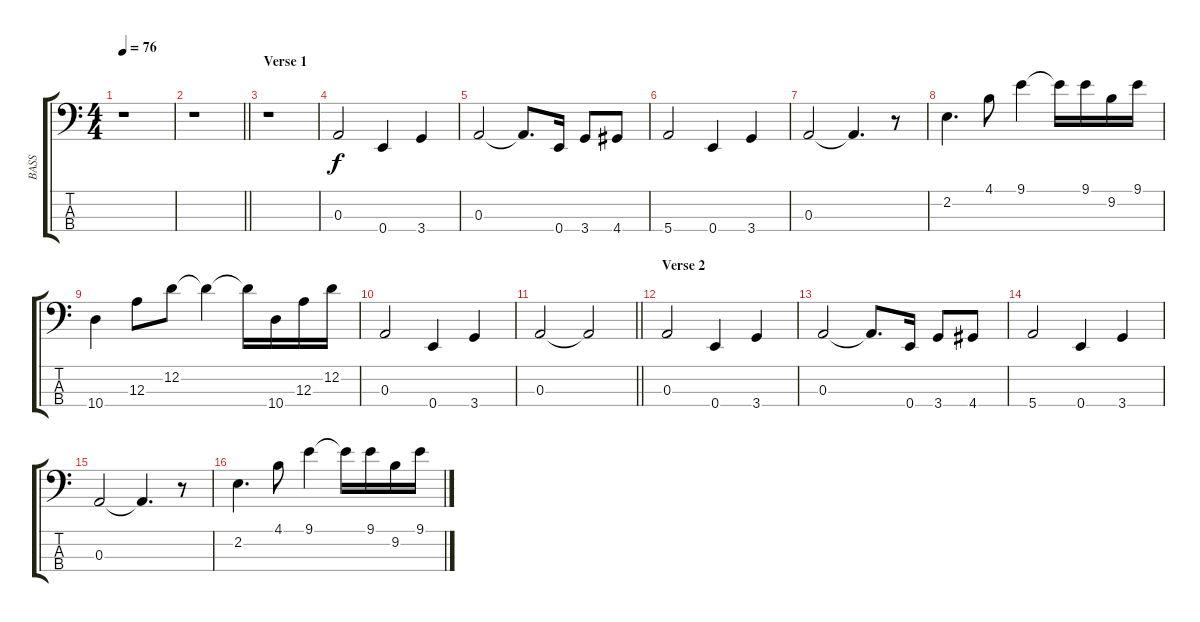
\track ("BASS    " "BASS    ") {instrument electricbassfinger}
\staff {score tabs}
\tuning (G2 D2 A1 E1) {hide}
\ts (4 4)
\tempo 76
\clef f4
\ks c
r.1{dy f instrument electricbassfinger} |
\barLineRight lightlight
r.1 |
\section ("" "Verse 1")
r.1 |
0.3.2 0.4.4 3.4.4 |
0.3.2 0.3{t}.8{d} 0.4.16 3.4.8 4.4.8 |
5.4.2 0.4.4 3.4.4 |
0.3.2 0.3{t}.4{d} r.8 |
2.2.4{d} 4.1.8 9.1.4 9.1{t}.16 9.1.16 9.2.16 9.1.16 |
10.4.4 12.3.8 12.2.8 12.2{t}.4 12.2{t}.16 10.4.16 12.3.16 12.2.16 |
0.3.2 0.4.4 3.4.4 |
\barLineRight lightlight
0.3.2 0.3{t}.2 |
\section ("" "Verse 2")
0.3.2 0.4.4 3.4.4 |
0.3.2 0.3{t}.8{d} 0.4.16 3.4.8 4.4.8 |
5.4.2 0.4.4 3.4.4 |
0.3.2 0.3{t}.4{d} r.8 |
2.2.4{d} 4.1.8 9.1.4 9.1{t}.16 9.1.16 9.2.16 9.1.16
